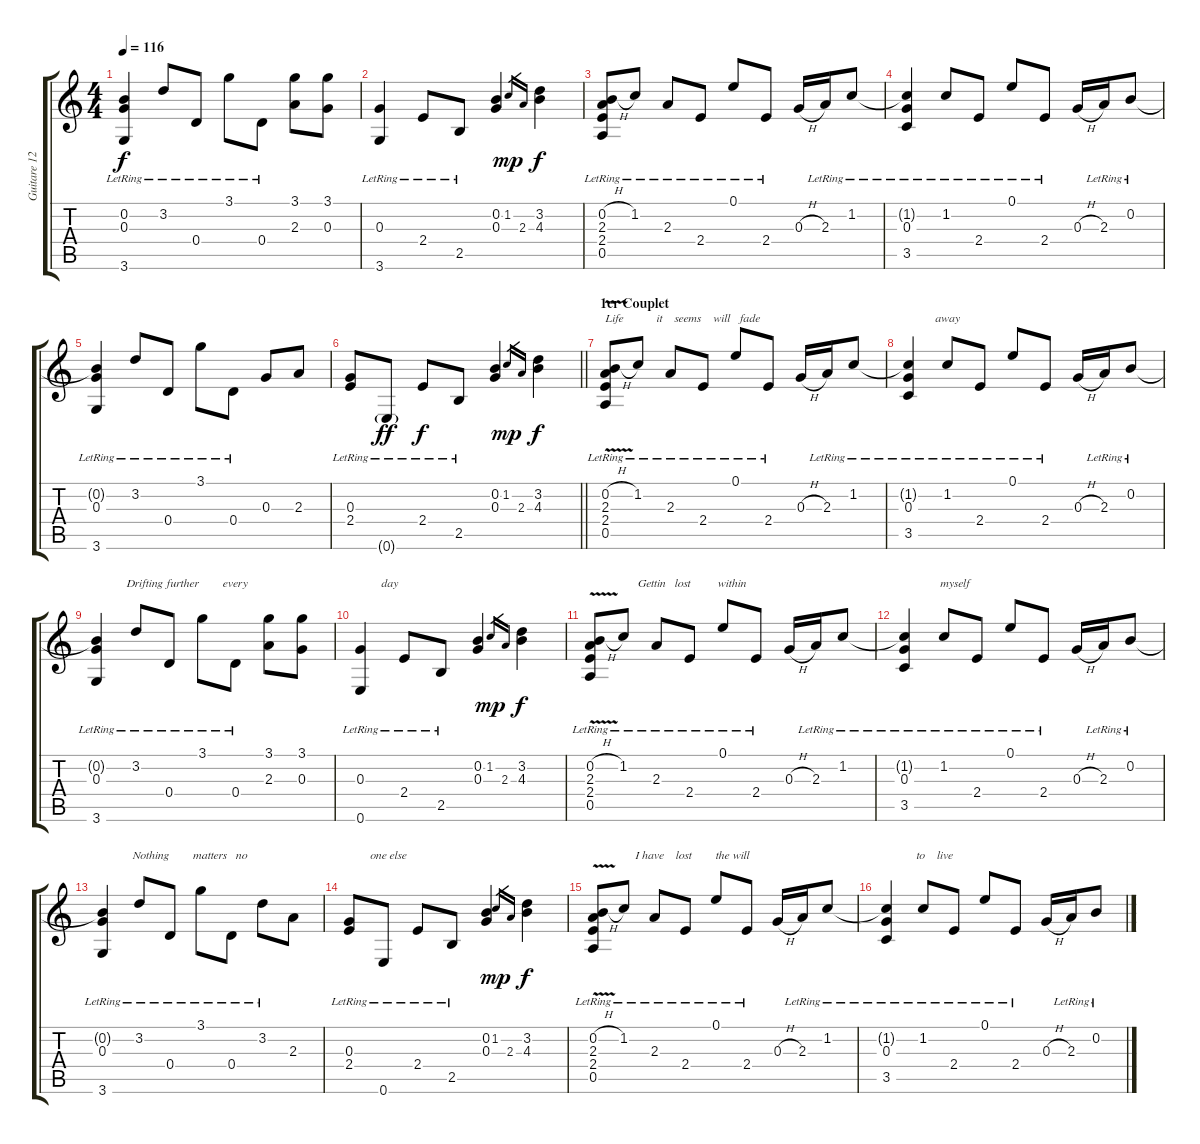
\track ("Guitare 12 cordes" "Guitare 12") {instrument acousticguitarsteel}
\staff {score tabs}
\tuning (E4 B3 G3 D3 A2 E2) {hide}
\ts (4 4)
\tempo 116
\clef g2
\ks c
(0.2{lr t} 0.3{lr} 3.6{lr}).4{dy f} 3.2{lr}.8 0.4{lr}.8 3.1{lr}.8 0.4{lr}.8 (3.1 2.3).8 (3.1 0.3).8 |
(0.3{lr} 3.6{lr}).4 2.4{lr}.8 2.5{lr}.8 (0.2 0.3).4 1.2.16{gr dy mp} 2.3.16{gr} (3.2 4.3).4{dy f} |
(0.2{h} 2.3{lr} 2.4{lr} 0.5{lr}).8 1.2{lr}.8 2.3{lr}.8 2.4{lr}.8 0.1{lr}.8 2.4{lr}.8 0.3{h}.16 2.3{lr}.16 1.2{lr}.8 |
(1.2{lr t} 0.3{lr} 3.5{lr}).4 1.2{lr}.8 2.4{lr}.8 0.1{lr}.8 2.4{lr}.8 0.3{h}.16 2.3{lr}.16 0.2{lr}.8 |
(0.2{lr t} 0.3{lr} 3.6{lr}).4 3.2{lr}.8 0.4{lr}.8 3.1{lr}.8 0.4{lr}.8 0.3.8 2.3.8 |
\barLineRight lightlight
(0.3{lr} 2.4{lr}).8 0.6{g lr}.8{dy ff} 2.4{lr}.8{dy f} 2.5{lr}.8 (0.2 0.3).4 1.2.16{gr dy mp} 2.3.16{gr} (3.2 4.3).4{dy f} |
\section ("" "1er Couplet")
(0.2{h} 2.3{v lr} 2.4{v lr} 0.5{lr}).8{txt "Life           it    seems    will   fade"} 1.2{lr}.8 2.3{lr}.8 2.4{lr}.8 0.1{lr}.8 2.4{lr}.8 0.3{h}.16 2.3{lr}.16 1.2{lr}.8 |
(1.2{lr t} 0.3 3.5{lr}).4{txt "         away"} 1.2{lr}.8 2.4{lr}.8 0.1{lr}.8 2.4{lr}.8 0.3{h}.16 2.3{lr}.16 0.2{lr}.8 |
(0.2{lr t} 0.3{lr} 3.6{lr}).4{txt "          Drifting further        every "} 3.2{lr}.8 0.4{lr}.8 3.1{lr}.8 0.4{lr}.8 (3.1 2.3).8 (3.1 0.3).8 |
(0.3{lr} 0.6{lr}).4{txt "       day"} 2.4{lr}.8 2.5{lr}.8 (0.2 0.3).4 1.2.16{gr dy mp} 2.3.16{gr} (3.2 4.3).4{dy f} |
(0.2{h} 2.3{v lr} 2.4{v lr} 0.5{lr}).8{txt "                Gettin   lost         within"} 1.2{lr}.8 2.3{lr}.8 2.4{lr}.8 0.1{lr}.8 2.4{lr}.8 0.3{h}.16 2.3{lr}.16 1.2{lr}.8 |
(1.2{lr t} 0.3{lr} 3.5{lr}).4{txt "            myself"} 1.2{lr}.8 2.4{lr}.8 0.1{lr}.8 2.4{lr}.8 0.3{h}.16 2.3{lr}.16 0.2{lr}.8 |
(0.2{lr t} 0.3{lr} 3.6{lr}).4{txt "          Nothing        matters   no"} 3.2{lr}.8 0.4{lr}.8 3.1{lr}.8 0.4{lr}.8 3.2{lr}.8 2.3.8 |
(0.3{lr} 2.4{lr}).8{txt "       one else"} 0.6{lr}.8 2.4{lr}.8 2.5{lr}.8 (0.2 0.3).4 1.2.16{gr dy mp} 2.3.16{gr} (3.2 4.3).4{dy f} |
(0.2{h} 2.3{v lr} 2.4{v lr} 0.5{lr}).8{txt "              I have    lost        the will"} 1.2{lr}.8 2.3{lr}.8 2.4{lr}.8 0.1{lr}.8 2.4{lr}.8 0.3{h}.16 2.3{lr}.16 1.2{lr}.8 |
(1.2{lr t} 0.3{lr} 3.5{lr}).4{txt "          to    live"} 1.2{lr}.8 2.4{lr}.8 0.1{lr}.8 2.4{lr}.8 0.3{h}.16 2.3{lr}.16 0.2{lr}.8
